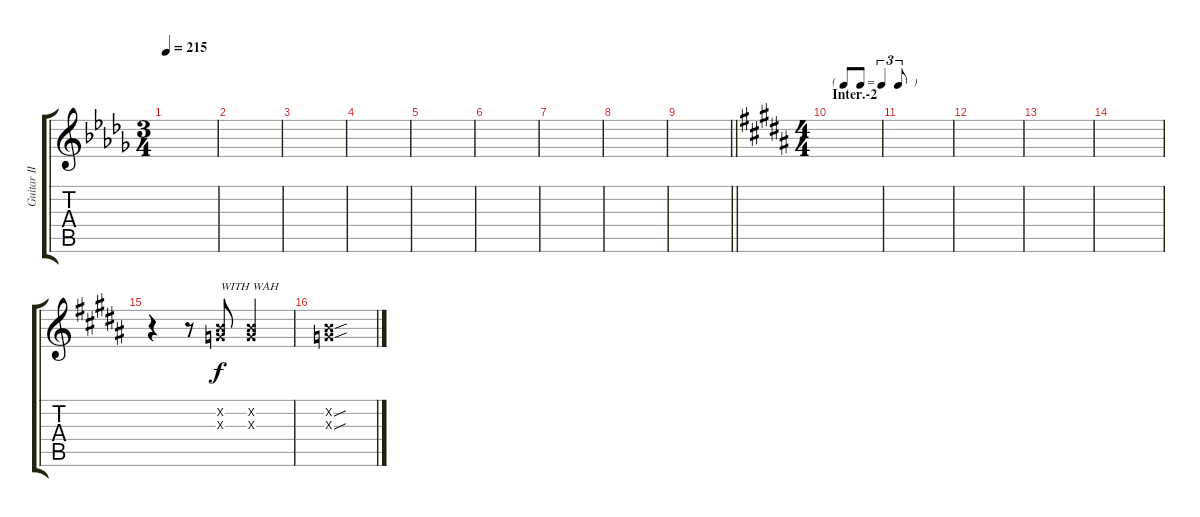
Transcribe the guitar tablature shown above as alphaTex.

\track ("Guitar II (Nakano Azusa)" "Guitar II ") {instrument electricguitarjazz}
\staff {score tabs}
\tuning (E4 B3 G3 D3 A2 E2) {hide}
\ts (3 4)
\tempo 215
\clef g2
\ks db
|
|
|
|
|
|
|
|
\barLineRight lightlight
|
\ts (4 4)
\tf triplet8th
\section ("" "Inter.-2")
\ks b
|
|
|
|
|
r.4 r.8 (0.2{x} 0.3{x}).8{txt "WITH WAH"} (0.2{x} 0.3{x}).2 |
(0.2{sou x} 0.3{sou x}).1
